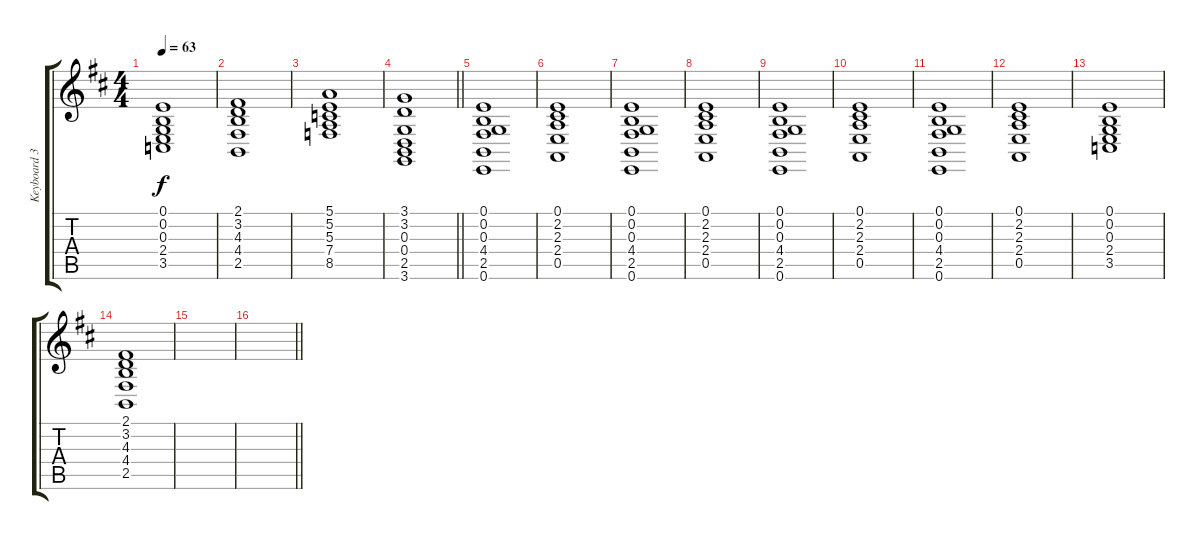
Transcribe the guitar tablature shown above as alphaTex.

\track ("Keyboard 3" "Keyboard 3") {instrument electricpiano1}
\staff {score tabs}
\tuning (E4 B3 G3 D3 A2 E2) {hide}
\ts (4 4)
\tempo 63
\clef g2
\ks d
(0.1 0.2 0.3 2.4 3.5).1{dy f} |
(2.1 3.2 4.3 4.4 2.5).1 |
(5.1 5.2 5.3 7.4 8.5).1 |
\barLineRight lightlight
(3.1 3.2 0.3 0.4 2.5 3.6).1 |
(0.1 0.2 0.3 4.4 2.5 0.6).1 |
(0.1 2.2 2.3 2.4 0.5).1 |
(0.1 0.2 0.3 4.4 2.5 0.6).1 |
(0.1 2.2 2.3 2.4 0.5).1 |
(0.1 0.2 0.3 4.4 2.5 0.6).1 |
(0.1 2.2 2.3 2.4 0.5).1 |
(0.1 0.2 0.3 4.4 2.5 0.6).1 |
(0.1 2.2 2.3 2.4 0.5).1 |
(0.1 0.2 0.3 2.4 3.5).1 |
(2.1 3.2 4.3 4.4 2.5).1 |
|
\barLineRight lightlight
